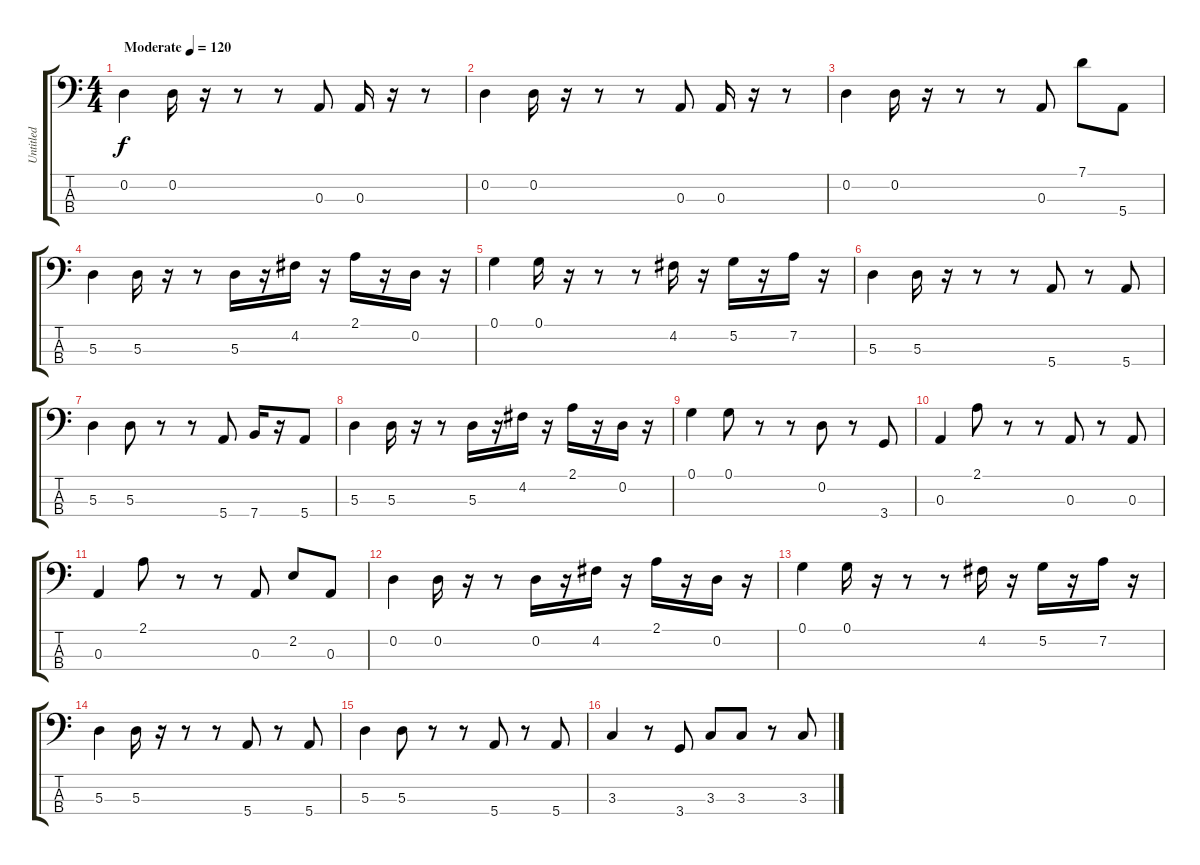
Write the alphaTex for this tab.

\track ("Untitled" "Untitled") {instrument fretlessbass}
\staff {score tabs}
\tuning (G2 D2 A1 E1) {hide}
\ts (4 4)
\tempo (120 "Moderate")
\clef f4
\ks c
0.2.4{dy f instrument fretlessbass} 0.2.16 r.16 r.8 r.8 0.3.8 0.3.16 r.16 r.8 |
0.2.4 0.2.16 r.16 r.8 r.8 0.3.8 0.3.16 r.16 r.8 |
0.2.4 0.2.16 r.16 r.8 r.8 0.3.8 7.1.8 5.4.8 |
5.3.4 5.3.16 r.16 r.8 5.3.16 r.16 4.2.16 r.16 2.1.16 r.16 0.2.16 r.16 |
0.1.4 0.1.16 r.16 r.8 r.8 4.2.16 r.16 5.2.16 r.16 7.2.16 r.16 |
5.3.4 5.3.16 r.16 r.8 r.8 5.4.8 r.8 5.4.8 |
5.3.4 5.3.8 r.8 r.8 5.4.8 7.4.16 r.16 5.4.8 |
5.3.4 5.3.16 r.16 r.8 5.3.16 r.16 4.2.16 r.16 2.1.16 r.16 0.2.16 r.16 |
0.1.4 0.1.8 r.8 r.8 0.2.8 r.8 3.4.8 |
0.3.4 2.1.8 r.8 r.8 0.3.8 r.8 0.3.8 |
0.3.4 2.1.8 r.8 r.8 0.3.8 2.2.8 0.3.8 |
0.2.4 0.2.16 r.16 r.8 0.2.16 r.16 4.2.16 r.16 2.1.16 r.16 0.2.16 r.16 |
0.1.4 0.1.16 r.16 r.8 r.8 4.2.16 r.16 5.2.16 r.16 7.2.16 r.16 |
5.3.4 5.3.16 r.16 r.8 r.8 5.4.8 r.8 5.4.8 |
5.3.4 5.3.8 r.8 r.8 5.4.8 r.8 5.4.8 |
3.3.4 r.8 3.4.8 3.3.8 3.3.8 r.8 3.3.8
